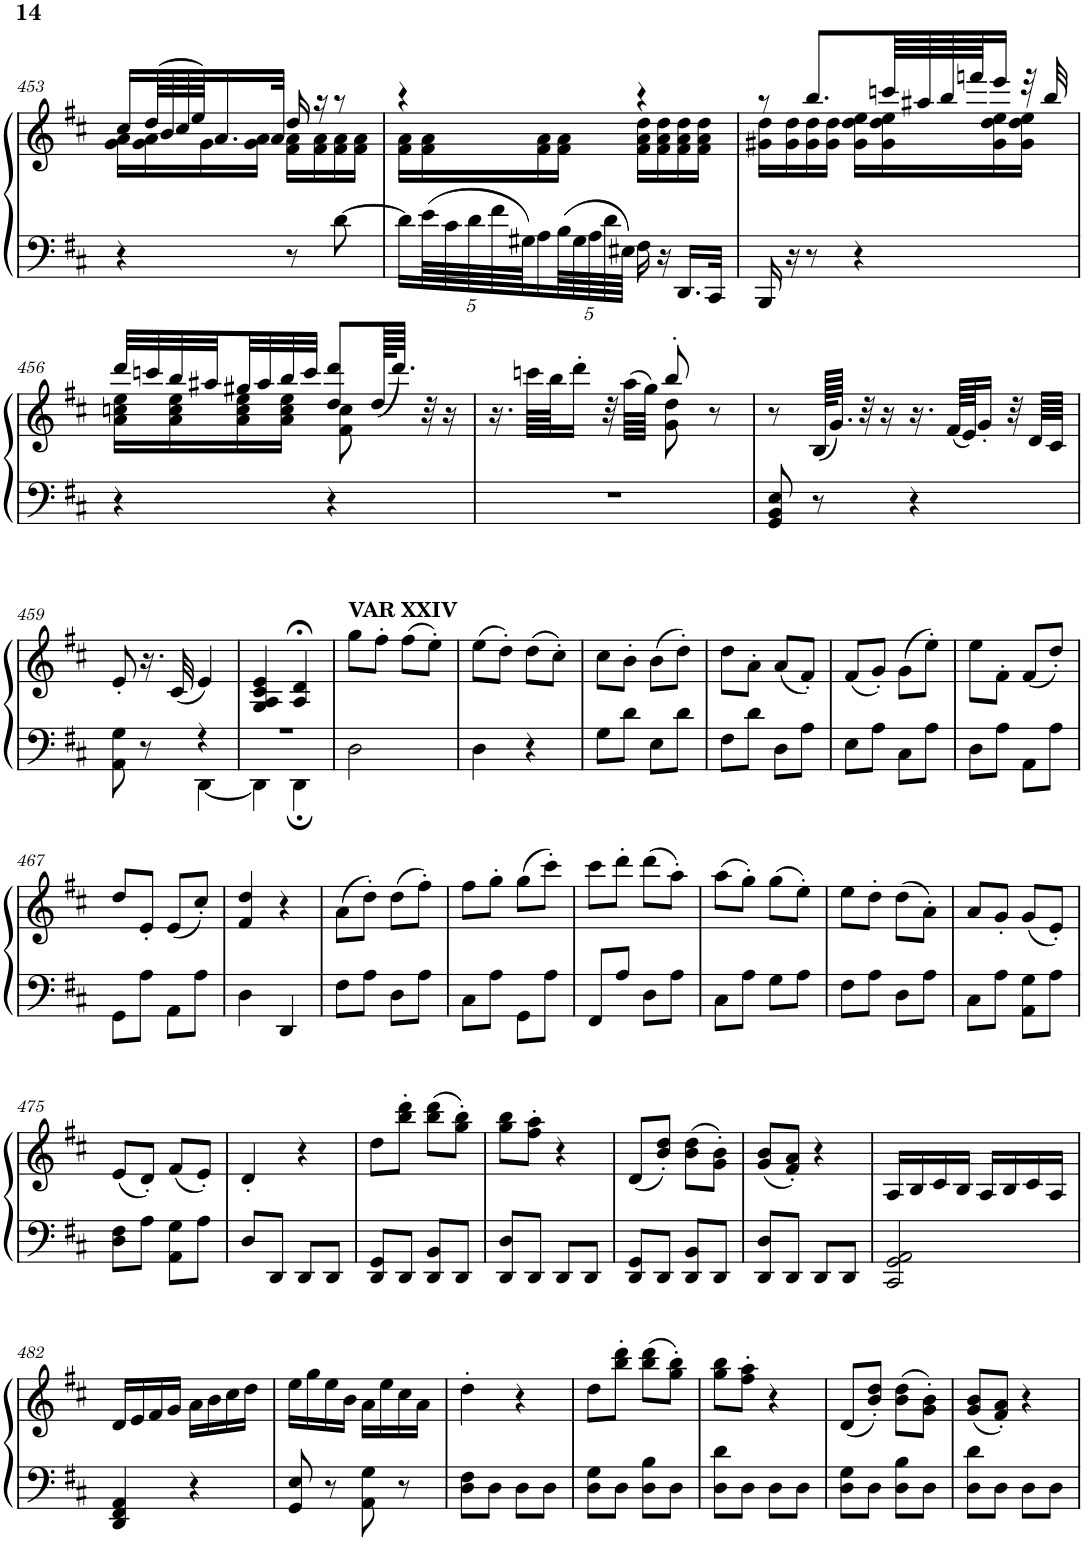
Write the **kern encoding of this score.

**kern	**kern
*part1	*part1
*staff2	*staff1
*I"Piano	*
*I'Pno.	*
!!LO:PB:g=z
*clefF4	*clefG2
*k[f#c#]	*k[f#c#]
*M2/4	*M2/4
=453	=453
*	*^
4r	16cc#/LL	16g\ 16a\LL
.	(64dd/LL	16g\ 16a\
.	64b/	.
.	64cc#/	.
.	64ee/JJ)	.
.	16.a/	16g\
.	.	16g\ 16a\JJ
.	32a/JJk	.
8r	16dd/	16f#\ 16a\LL
.	16r	16f#\ 16a\
[8d\	8r	16f#\ 16a\
.	.	16f#\ 16a\JJ
=454	=454	=454
16d\LL]	4r	16f#\ 16a\LL
*Xbrackettup	*	*
80e\LL	.	16f#\ 16a\
80c#\	.	.
80d\	.	.
80f#\	.	.
80G#X\JJ	.	.
16A\	.	16f#\ 16a\
80B\LL	.	16f#\ 16a\JJ
80G#\	.	.
80A\	.	.
80d\	.	.
80E#X\JJJJ	.	.
16F#\	4r	16f#\ 16a\ 16dd\LL
16r	.	16f#\ 16a\ 16dd\
16.DD/LL	.	16f#\ 16a\ 16dd\
.	.	16f#\ 16a\ 16dd\JJ
32CC#/JJk	.	.
=455	=455	=455
16BBB/	8r	16g#X\ 16dd\LL
16r	.	16g#\ 16dd\
8r	8.bb/L	16g#\ 16dd\
.	.	16g#\ 16dd\JJ
4r	.	16g#\ 16dd\ 16ee\LL
.	64cccn/LLL	16g#\ 16dd\ 16ee\
.	64aa#X/	.
.	64bb/	.
.	64fffn/JJ	.
.	16eee/JJ	16g#\ 16dd\ 16ee\
.	32r	16g#\ 16dd\ 16ee\JJ
.	32bb/	.
!!LO:LB:g=z	!!
=456	=456	=456
4r	32ddd/LLL	16a\ 16ccn\ 16ee\LL
.	32cccn/	.
.	32bb/	16a\ 16cc\ 16ee\
.	32aa#X/	.
.	32gg#X/	16a\ 16cc\ 16ee\
.	32aa#/	.
.	32bb/	16a\ 16cc\ 16ee\JJ
.	32ccc/JJJ	.
4r	8dd/ 8ddd/L	8f#\ 8cc\
.	(128dd/KLLL	8ryy
.	64.ddd/JJJJ)	.
.	32r	.
.	16r	.
=457	=457	=457
2r	16.r	4ryy
.	64cccn\LLLL	.
.	64bb\JJ	.
.	16ddd'\JJ	.
.	32r	.
.	(64aa\LLLL	.
.	64gg\JJJJ)	.
.	8bb'/	8g\ 8dd\
.	8r	8ryy
*	*v	*v
=458	=458
8GG/ 8BB/ 8E/	8r
8r	(128B/KLLLL
.	64.g/JJJJ)
.	32r
.	16r
4r	16.r
.	(64f#/LLLL
.	64e/JJ)
.	16g'/JJ
.	32r
.	64d/LLLL
.	64c#/JJJJ
!!LO:LB:g=z
=459	=459
*^	*
8AA\ 8G\	4ryy	8e'/
8r	.	16.r
.	.	(32c#/
4r	[4DD\	4e/)
=460	=460	=460
2r	4DD\]	4G/ 4A/ 4c#/ 4e/
.	4DD;\	4A/;< 4d/;<
=461	=461	=461
!	!	!LO:TX:a:B:t=VAR XXIV
*v	*v	*
2D\	8gg\L
.	8ff#'\J
.	(8ff#\L
.	8ee'\J)
=462	=462
4D\	(8ee\L
.	8dd'\J)
4r	(8dd\L
.	8cc#'\J)
=463	=463
8G\L	8cc#\L
8d\J	8b'\J
8E\L	(8b\L
8d\J	8dd'\J)
=464	=464
8F#\L	8dd\L
8d\J	8a'\J
8D\L	(8a/L
8A\J	8f#'/J)
=465	=465
8E\L	(8f#/L
8A\J	8g'/J)
8C#\L	(8g\L
8A\J	8ee'\J)
=466	=466
8D\L	8ee\L
8A\J	8f#'\J
8AA\L	(8f#/L
8A\J	8dd'/J)
!!LO:LB:g=z
=467	=467
8GG\L	8dd/L
8A\J	8e'/J
8AA\L	(8e/L
8A\J	8cc#'/J)
=468	=468
4D\	4f#/ 4dd/
4DD/	4r
=469	=469
8F#\L	(8a\L
8A\J	8dd'\J)
8D\L	(8dd\L
8A\J	8ff#'\J)
=470	=470
8C#\L	8ff#\L
8A\J	8gg'\J
8GG\L	(8gg\L
8A\J	8ccc#'\J)
=471	=471
8FF#/L	8ccc#\L
8A/J	8ddd'\J
8D\L	(8ddd\L
8A\J	8aa'\J)
=472	=472
8C#\L	(8aa\L
8A\J	8gg'\J)
8G\L	(8gg\L
8A\J	8ee'\J)
=473	=473
8F#\L	8ee\L
8A\J	8dd'\J
8D\L	(8dd\L
8A\J	8a'\J)
=474	=474
8C#\L	8a/L
8A\J	8g'/J
8AA\ 8G\L	(8g/L
8A\J	8e'/J)
!!LO:LB:g=z
=475	=475
8D\ 8F#\L	(8e/L
8A\J	8d'/J)
8AA\ 8G\L	(8f#/L
8A\J	8e'/J)
=476	=476
8D/L	4d'/
8DD/J	.
8DD/L	4r
8DD/J	.
=477	=477
8DD/ 8GG/L	8dd\L
8DD/J	8bb\' 8ddd\'J
8DD/ 8BB/L	(8bb\ 8ddd\L
8DD/J	8gg\' 8bb\'J)
=478	=478
8DD/ 8D/L	8gg\ 8bb\L
8DD/J	8ff#\' 8aa\'J
8DD/L	4r
8DD/J	.
=479	=479
8DD/ 8GG/L	(8d/L
8DD/J	8b/' 8dd/'J)
8DD/ 8BB/L	(8b\ 8dd\L
8DD/J	8g\' 8b\'J)
=480	=480
8DD/ 8D/L	(8g/ 8b/L
8DD/J	8f#/' 8a/'J)
8DD/L	4r
8DD/J	.
=481	=481
2CC#/ 2GG/ 2AA/	16A/LL
.	16B/
.	16c#/
.	16B/JJ
.	16A/LL
.	16B/
.	16c#/
.	16A/JJ
!!LO:LB:g=z
=482	=482
4DD/ 4FF#/ 4AA/	16d/LL
.	16e/
.	16f#/
.	16g/JJ
4r	16a\LL
.	16b\
.	16cc#\
.	16dd\JJ
=483	=483
8GG/ 8E/	16ee\LL
.	16gg\
8r	16ee\
.	16b\JJ
8AA\ 8G\	16a\LL
.	16ee\
8r	16cc#\
.	16a\JJ
=484	=484
8D\ 8F#\L	4dd'\
8D\J	.
8D\L	4r
8D\J	.
=485	=485
8D\ 8G\L	8dd\L
8D\J	8bb\' 8ddd\'J
8D\ 8B\L	(8bb\ 8ddd\L
8D\J	8gg\' 8bb\'J)
=486	=486
8D\ 8d\L	8gg\ 8bb\L
8D\J	8ff#\' 8aa\'J
8D\L	4r
8D\J	.
=487	=487
8D\ 8G\L	(8d/L
8D\J	8b/' 8dd/'J)
8D\ 8B\L	(8b\ 8dd\L
8D\J	8g\' 8b\'J)
=488	=488
8D\ 8d\L	(8g/ 8b/L
8D\J	8f#/' 8a/'J)
8D\L	4r
8D\J	.
=	=
*-	*-
